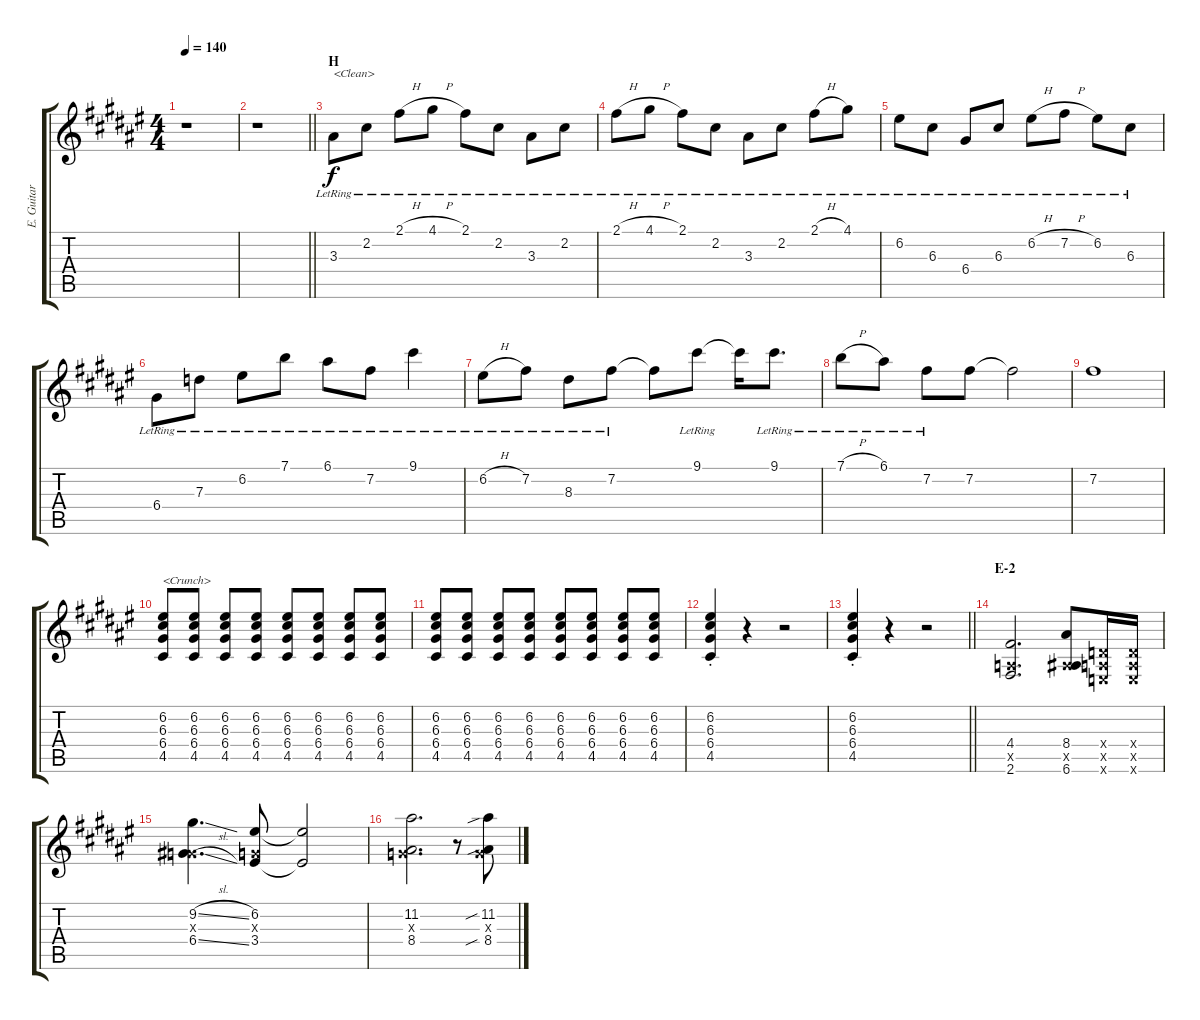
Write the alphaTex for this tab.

\track ("E. Guitar II" "E. Guitar ") {instrument overdrivenguitar}
\staff {score tabs}
\tuning (E4 B3 G3 D3 A2 E2) {hide}
\ts (4 4)
\tempo 140
\clef g2
\ks f#
r.1{dy f} |
\barLineRight lightlight
r.1 |
\section ("" "H")
3.3{lr}.8{txt "<Clean>" instrument electricguitarclean} 2.2{lr}.8 2.1{h lr}.8 4.1{h lr}.8 2.1{lr}.8 2.2{lr}.8 3.3{lr}.8 2.2{lr}.8 |
2.1{h lr}.8 4.1{h lr}.8 2.1{lr}.8 2.2{lr}.8 3.3{lr}.8 2.2{lr}.8 2.1{h lr}.8 4.1{lr}.8 |
6.2{lr}.8 6.3{lr}.8 6.4{lr}.8 6.3{lr}.8 6.2{h lr}.8 7.2{h lr}.8 6.2{lr}.8 6.3{lr}.8 |
6.4{lr}.8 7.3{lr}.8 6.2{lr}.8 7.1{lr}.8 6.1{lr}.8 7.2{lr}.8 9.1{lr}.4 |
6.2{h lr}.8 7.2{lr}.8 8.3{lr}.8 7.2{lr}.8 7.2{t}.8 9.1{lr}.8 9.1{t}.16 9.1{lr}.8{d} |
7.1{h lr}.8 6.1{lr}.8 7.2{lr}.8 7.2.8 7.2{t}.2 |
7.2.1 |
(6.2 6.3 6.4 4.5).8{txt "<Crunch>" instrument overdrivenguitar} (6.2 6.3 6.4 4.5).8 (6.2 6.3 6.4 4.5).8 (6.2 6.3 6.4 4.5).8 (6.2 6.3 6.4 4.5).8 (6.2 6.3 6.4 4.5).8 (6.2 6.3 6.4 4.5).8 (6.2 6.3 6.4 4.5).8 |
(6.2 6.3 6.4 4.5).8 (6.2 6.3 6.4 4.5).8 (6.2 6.3 6.4 4.5).8 (6.2 6.3 6.4 4.5).8 (6.2 6.3 6.4 4.5).8 (6.2 6.3 6.4 4.5).8 (6.2 6.3 6.4 4.5).8 (6.2 6.3 6.4 4.5).8 |
(6.2{st} 6.3{st} 6.4{st} 4.5{st}).4 r.4 r.2 |
\barLineRight lightlight
(6.2{st} 6.3{st} 6.4{st} 4.5{st}).4 r.4 r.2 |
\section ("" "E-2")
(4.4 0.5{x} 2.6).2{d} (8.4 0.5{x} 6.6).8 (0.4{x} 0.5{x} 0.6{x}).16 (0.4{x} 0.5{x} 0.6{x}).16 |
(9.2{sl} 0.3{x} 6.4{sl}).4{d} (6.2 0.3{x} 3.4).8 (6.2{t} 3.4{t}).2 |
(11.2 0.3{x} 8.4).2{d} r.8 (11.2{sib} 0.3{x} 8.4{sib}).8
